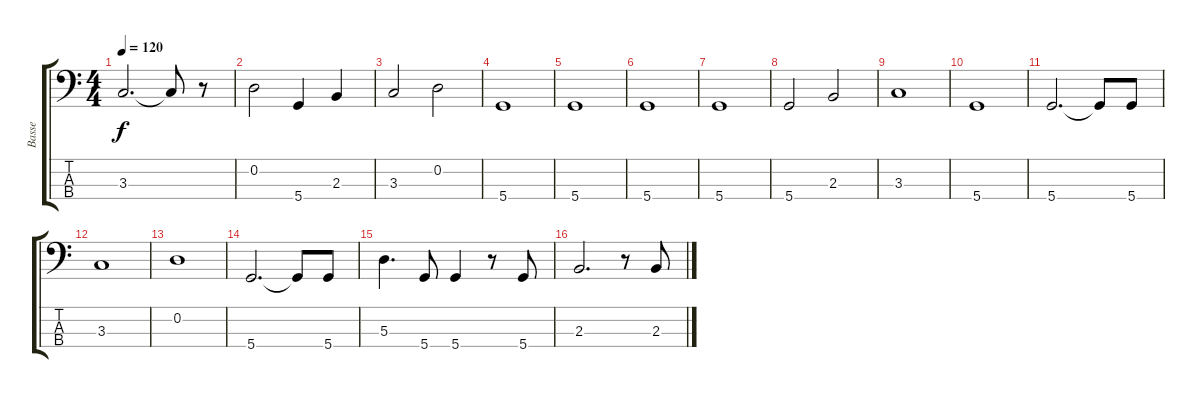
\track ("Basse" "Basse") {instrument electricbassfinger}
\staff {score tabs}
\tuning (G2 D2 A1 D1) {hide}
\ts (4 4)
\tempo 120
\clef f4
\ks c
3.3.2{d dy f} 3.3{t}.8 r.8 |
0.2.2 5.4.4 2.3.4 |
3.3.2 0.2.2 |
5.4.1 |
5.4.1 |
5.4.1 |
5.4.1 |
5.4.2 2.3.2 |
3.3.1 |
5.4.1 |
5.4.2{d} 5.4{t}.8 5.4.8 |
3.3.1 |
0.2.1 |
5.4.2{d} 5.4{t}.8 5.4.8 |
5.3.4{d} 5.4.8 5.4.4 r.8 5.4.8 |
2.3.2{d} r.8 2.3.8
